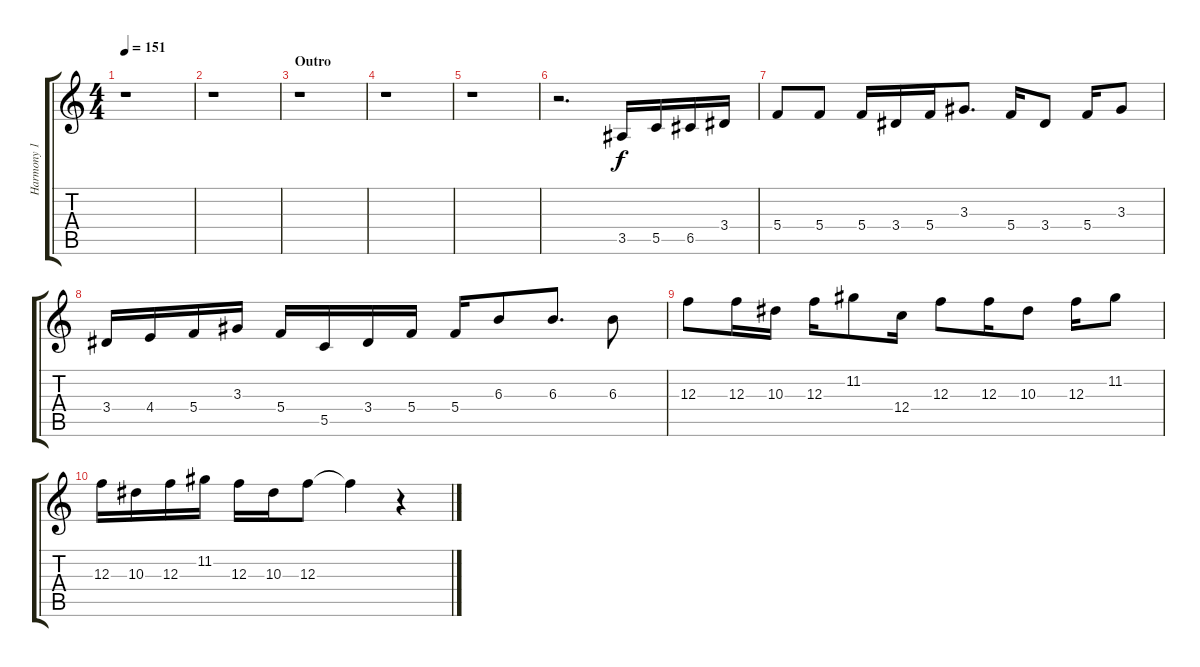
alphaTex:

\track ("Harmony 1" "Harmony 1") {instrument overdrivenguitar}
\staff {score tabs}
\tuning (D4 A3 F3 C3 G2 C2) {hide}
\ts (4 4)
\tempo 151
\clef g2
\ks aminor
r.1{dy f} |
r.1 |
\section ("" "Outro")
r.1 |
r.1 |
r.1 |
r.2{d} 3.5.16 5.5.16 6.5.16 3.4.16 |
5.4.8 5.4.8 5.4.16 3.4.16 5.4.16 3.3.8{d} 5.4.16 3.4.8 5.4.16 3.3.8 |
3.4.16 4.4.16 5.4.16 3.3.16 5.4.16 5.5.16 3.4.16 5.4.16 5.4.16 6.3.8 6.3.8{d} 6.3.8 |
12.3.8 12.3.16 10.3.16 12.3.16 11.2.8 12.4.16 12.3.8 12.3.16 10.3.8 12.3.16 11.2.8 |
12.3.16 10.3.16 12.3.16 11.2.16 12.3.16 10.3.16 12.3.8 12.3{t}.4 r.4
